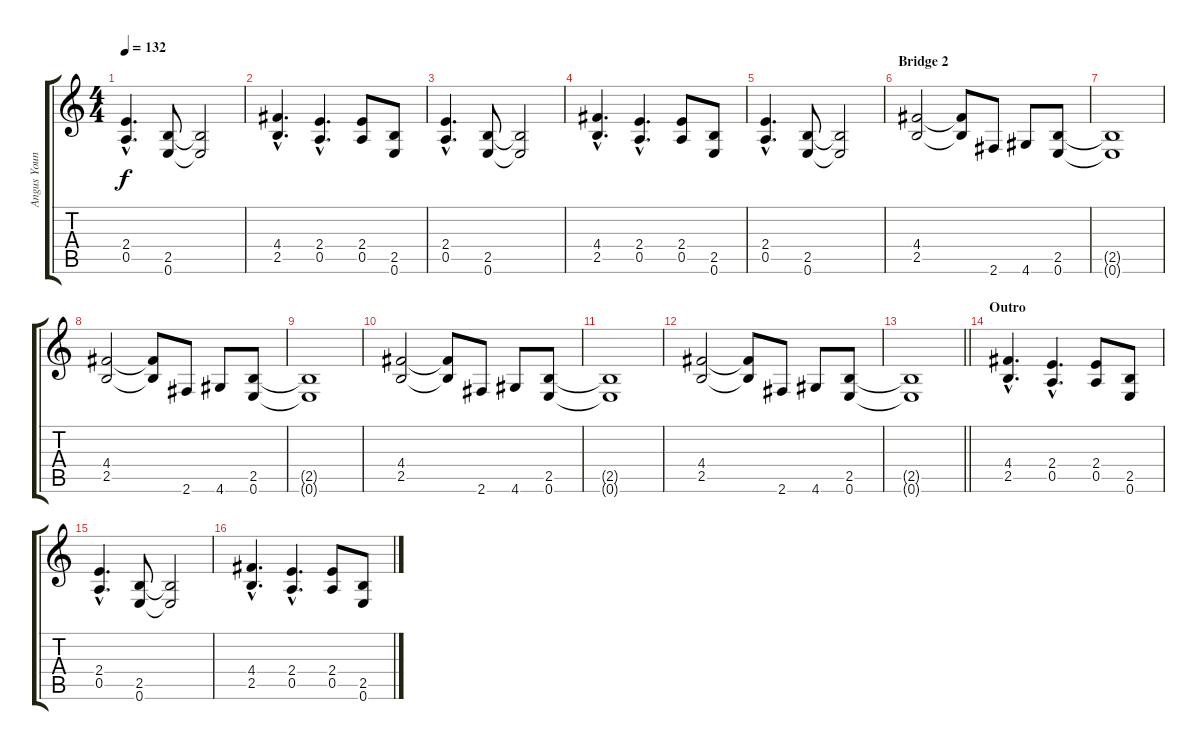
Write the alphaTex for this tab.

\track ("Angus Young" "Angus Youn") {instrument distortionguitar}
\staff {score tabs}
\tuning (E4 B3 G3 D3 A2 E2) {hide}
\ts (4 4)
\tempo 132
\clef g2
\ks c
(2.4{hac} 0.5{hac}).4{d dy f} (2.5 0.6).8 (2.5{t} 0.6{t}).2 |
(4.4{hac} 2.5{hac}).4{d} (2.4{hac} 0.5{hac}).4{d} (2.4 0.5).8 (2.5 0.6).8 |
(2.4{hac} 0.5{hac}).4{d} (2.5 0.6).8 (2.5{t} 0.6{t}).2 |
(4.4{hac} 2.5{hac}).4{d} (2.4{hac} 0.5{hac}).4{d} (2.4 0.5).8 (2.5 0.6).8 |
(2.4{hac} 0.5{hac}).4{d} (2.5 0.6).8 (2.5{t} 0.6{t}).2 |
\section ("" "Bridge 2")
(4.4 2.5).2 (4.4{t} 2.5{t}).8 2.6.8 4.6.8 (2.5 0.6).8 |
(2.5{t} 0.6{t}).1 |
(4.4 2.5).2 (4.4{t} 2.5{t}).8 2.6.8 4.6.8 (2.5 0.6).8 |
(2.5{t} 0.6{t}).1 |
(4.4 2.5).2 (4.4{t} 2.5{t}).8 2.6.8 4.6.8 (2.5 0.6).8 |
(2.5{t} 0.6{t}).1 |
(4.4 2.5).2 (4.4{t} 2.5{t}).8 2.6.8 4.6.8 (2.5 0.6).8 |
\barLineRight lightlight
(2.5{t} 0.6{t}).1 |
\section ("" "Outro")
(4.4{hac} 2.5{hac}).4{d} (2.4{hac} 0.5{hac}).4{d} (2.4 0.5).8 (2.5 0.6).8 |
(2.4{hac} 0.5{hac}).4{d} (2.5 0.6).8 (2.5{t} 0.6{t}).2 |
(4.4{hac} 2.5{hac}).4{d} (2.4{hac} 0.5{hac}).4{d} (2.4 0.5).8 (2.5 0.6).8
